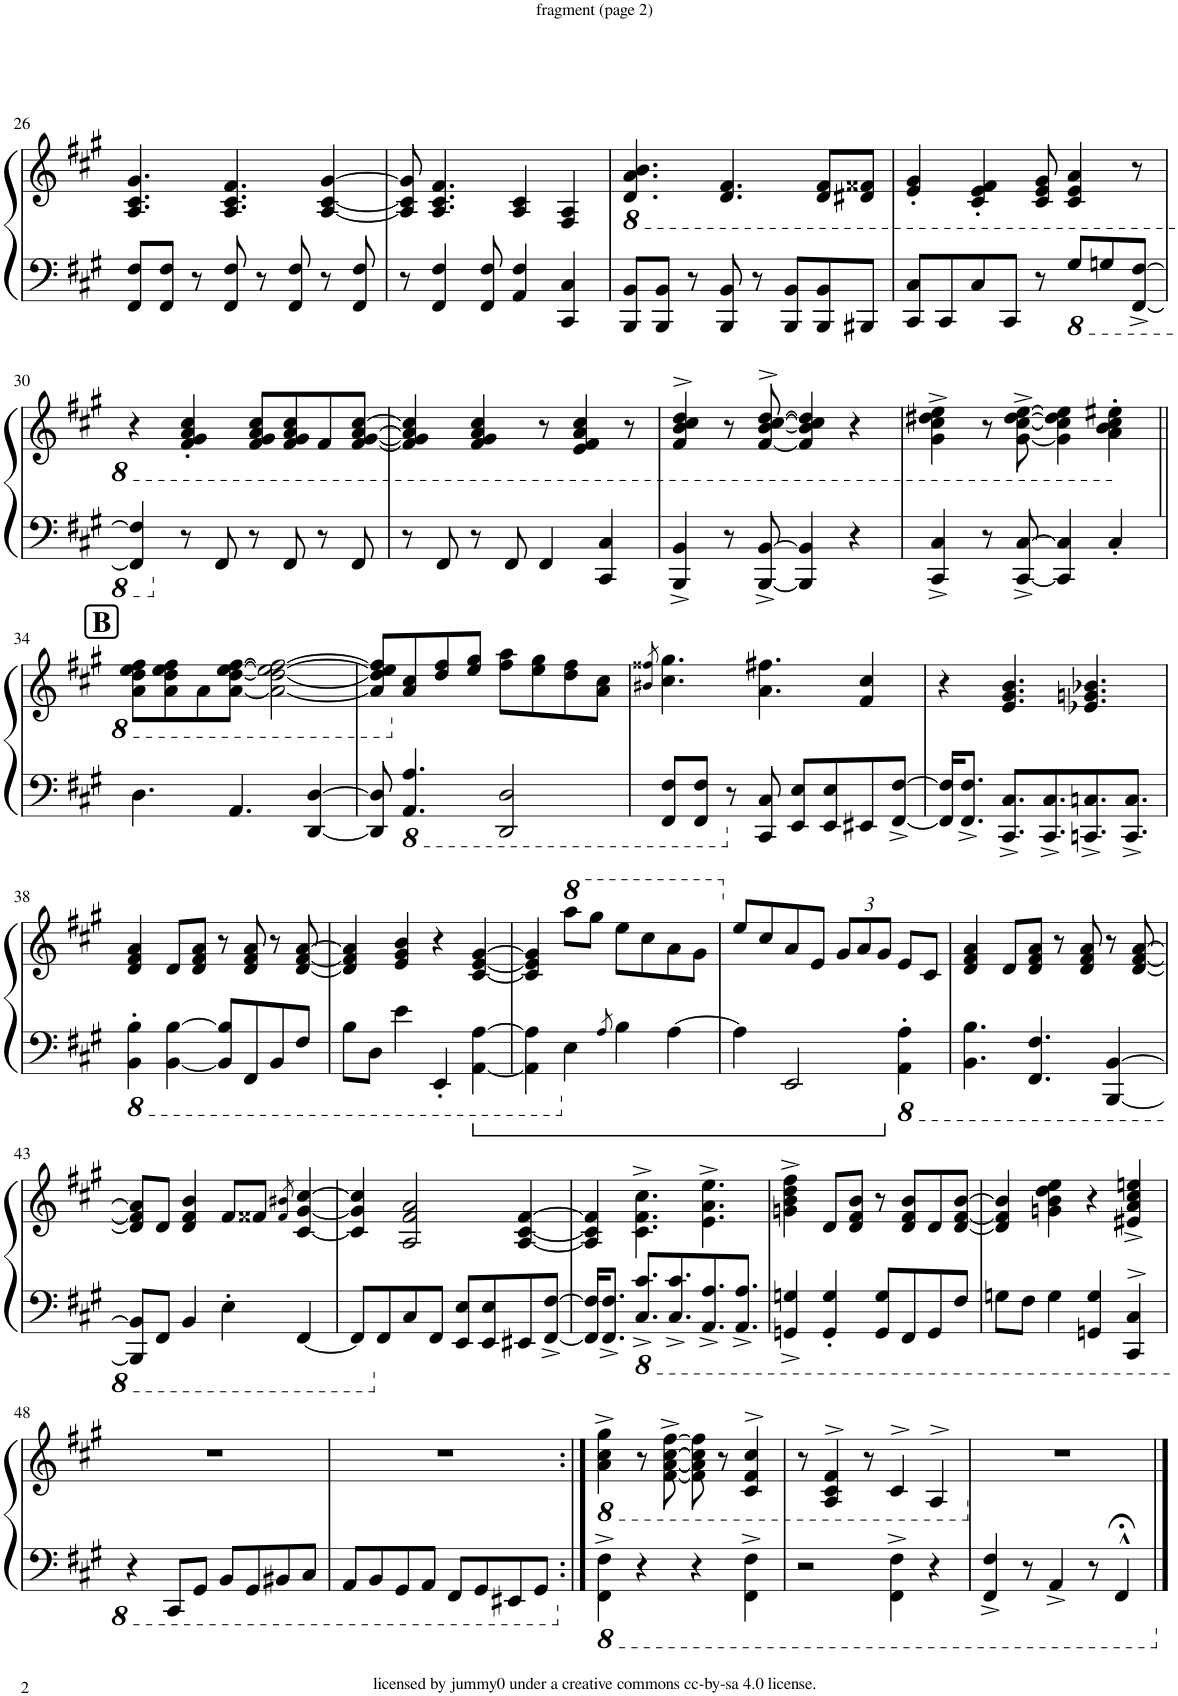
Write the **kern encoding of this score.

**kern	**kern
*part1	*part1
*staff2	*staff1
*I"Piano	*
*I'Pno.	*
!!LO:PB:g=z
*clefF4	*clefG2
*k[f#c#g#]	*k[f#c#g#]
*M4/4	*M4/4
=26	=26
8FF#/ 8F#/L	4.A/ 4.c#/ 4.g#/
8FF#/ 8F#/J	.
8r	.
8FF#/ 8F#/	4.A/ 4.c#/ 4.f#/
8r	.
8FF#/ 8F#/	.
8r	[4A/ [4c#/ [4g#/
8FF#/ 8F#/	.
=27	=27
8r	8A/] 8c#/] 8g#/]
4FF#/ 4F#/	4.A/ 4.c#/ 4.f#/
8FF#/ 8F#/	.
4AA/ 4F#/	4A/ 4c#/
4CC#/ 4C#/	4F#/ 4A/
=28	=28
*	*8ba
8BBB/ 8BB/L	4.D/ 4.A/ 4.B/
8BBB/ 8BB/J	.
8r	.
8BBB/ 8BB/	4.D/ 4.F#/
8r	.
8BBB/ 8BB/L	.
8BBB/ 8BB/	8D/ 8F#/L
8BBB#X/J	8D#X/ 8F##X/J
=29	=29
8CC#/ 8C#/L	4E/' 4G#/'
8CC#/	.
8C#/	4C#/' 4E/' 4F#/'
8CC#/J	.
8r	8C#/ 8E/ 8G#/
*8ba	*
8GG#/L	4C#/ 4E/ 4A/
8GGn/	.
[8FFF#/^ [8FF#/^J	8r
!!LO:LB:g=z
=30	=30
4FFF#/] 4FF#/]	4r
*X8ba	*
8r	4F#/' 4G#/' 4A/' 4c#/'
8FF#/	.
8r	8F#/ 8G#/ 8A/ 8c#/L
8FF#/	8F#/ 8G#/ 8A/ 8c#/
8r	8F#/
8FF#/	[8F#/ [8G#/ [8A/ [8c#/J
=31	=31
8r	4F#/] 4G#/] 4A/] 4c#/]
8FF#/	.
8r	4F#/ 4G#/ 4A/ 4c#/
8FF#/	.
4FF#/	8r
.	4E/ 4F#/ 4A/ 4c#/
4CC#/ 4C#/	.
.	8r
=32	=32
4BBB/^ 4BB/^	4F#/^> 4B/^> 4c#/^> 4d/^>
8r	8r
[8BBB/^ [8BB/^	[8F#/^> [8B/^> [8c#/^> [8d/^>
4BBB/] 4BB/]	4F#/] 4B/] 4c#/] 4d/]
4r	4r
=33	=33
4CC#/^ 4C#/^	4G#\^ 4c#\^ 4d#X\^ 4e\^
8r	8r
[8CC#/^ [8C#/^	[8G#\^ [8c#\^ [8d#\^ [8e\^
4CC#/] 4C#/]	4G#\] 4c#\] 4d#\] 4e\]
4C#'/	4A\' 4B\' 4c#\' 4e#X\'
!!LO:LB:g=z
!!LO:REH:place=s1:a:B:cj:fs=14:t=B
=34||	=34||
4.D\	8A\ 8d\ 8e\ 8f#\L
.	8A\ 8d\ 8e\ 8f#\
.	8A\
4.AA/	[8A\ [8d\ [8e\ [8f#\J
.	2A\_ 2d\_ 2e\_ 2f#\_
[4DD/ [4D/	.
=35	=35
8DD/] 8D/]	8A/] 8d/] 8e/] 8f#/]L
*8ba	*
*	*X8ba
4.AAA/ 4.AA/	8a/ 8cc#/
.	8dd/ 8ff#/
.	8ee/ 8gg#/J
2DDD/ 2DD/	8ff#\ 8aa\L
.	8ee\ 8gg#\
.	8dd\ 8ff#\
.	8a\ 8cc#\J
=36	=36
.	8qb#X/ 8qff##X/
8FFF#/ 8FF#/L	4.cc#\ 4.gg#\
8FFF#/ 8FF#/J	.
*X8ba	*
8r	.
8CC#/ 8C#/	4.a\ 4.ff#X\
8EE/ 8E/L	.
8EE/ 8E/	.
8EE#X/	4f#/ 4cc#/
[8FF#/^ [8F#/^J	.
=37	=37
16FF#/] 16F#/]KL	4r
8.FF#/^ 8.F#/^J	.
8.CC#/^ 8.C#/^L	4.e/ 4.g#/ 4.b/
8.CC#/^ 8.C#/^	.
8.CCn/^ 8.Cn/^	4.e-X/ 4.gn/ 4.b-X/
8.CC/^ 8.C/^J	.
!!LO:LB:g=z
=38	=38
*8ba	*
4BBB\' 4BB\'	4d/ 4f#/ 4a/
[4BBB\ [4BB\	8d/L
.	8d/ 8f#/ 8a/J
8BBB/] 8BB/]L	8r
8FFF#/	8d/ 8f#/ 8a/
8BBB/	8r
8FF#/J	[8d/ [8f#/ [8a/
=39	=39
8BB\L	4d/] 4f#/] 4a/]
8DD\J	.
4E\	4e/ 4g#/ 4b/
4EEE'/	4r
[4AAA\ [4AA\	[4c#/ [4e/ [4g#/
=40	=40
4AAA\] 4AA\]	4c#/] 4e/] 4g#/]
*X8ba	*
*	*8va
4E\	8aaa\L
.	8ggg#\J
8qA/	.
4B\	8eee\L
.	8ccc#\
[4A\	8aa\
.	8gg#\J
=41	=41
*	*X8va
4A\]	8ee/L
.	8cc#/
2EE/	8a/
.	8e/J
*	*Xbrackettup
.	12g#/L
.	12a/
.	12g#/J
*8ba	*
4AAA\' 4AA\'	8e/L
.	8c#/J
=42	=42
4.BBB\ 4.BB\	4d/ 4f#/ 4a/
.	8d/L
4.FFF#/ 4.FF#/	8d/ 8f#/ 8a/J
.	8r
.	8d/ 8f#/ 8a/
[4BBBB/ [4BBB/	8r
.	[8d/ [8f#/ [8a/
!!LO:LB:g=z
=43	=43
8BBBB/] 8BBB/]L	8d/] 8f#/] 8a/]L
8FFF#/J	8d/J
4BBB/	4d/ 4f#/ 4b/
4EE'\	8f#/L
.	8f##X/J
.	8qf##/ 8qb#X/
[4FFF#/	[4c#/ [4g#/ [4cc#/
=44	=44
8FFF#/L]	4c#/] 4g#/] 4cc#/]
*X8ba	*
8FF#/	.
8C#/	2A/ 2f#/ 2a/
8FF#/J	.
8EE/ 8E/L	.
8EE/ 8E/	.
8EE#X/	[4A/ [4c#/ [4f#/
[8FF#/^ [8F#/^J	.
=45	=45
16FF#/] 16F#/]KL	4A/] 4c#/] 4f#/]
8.FF#/^ 8.F#/^J	.
*8ba	*
8.CC#/^ 8.C#/^L	4.c#\^> 4.f#\^> 4.cc#\^>
8.CC#/^ 8.C#/^	.
8.AAA/^ 8.AA/^	4.e\^> 4.a\^> 4.ee\^>
8.AAA/^ 8.AA/^J	.
=46	=46
4GGGn/^ 4GGn/^	4gn\^ 4b\^ 4dd\^ 4ff#\^
4GGG/' 4GG/'	8d/L
.	8d/ 8f#/ 8b/J
8GGG/ 8GG/L	8r
8FFF#/	8d/ 8f#/ 8b/L
8GGG/	8d/
8FF#/J	[8d/ [8f#/ [8b/J
=47	=47
8GGn\L	4d/] 4f#/] 4b/]
8FF#\J	.
4GG\	4gn\ 4b\ 4dd\ 4ee\
4GGGn/ 4GG/	4r
4CCC#/^> 4CC#/^>	4e#X/^ 4a/^ 4cc#/^ 4een/^
!!LO:LB:g=z
=48	=48
4r	1r
8CCC#/L	.
8GGG#/J	.
8BBB/L	.
8GGG#/	.
8BBB#X/	.
8CC#/J	.
=49	=49
8AAA/L	1r
8BBB/	.
8GGG#/	.
8AAA/J	.
8FFF#/L	.
8GGG#/	.
8EEE#X/	.
8GGG#/J	.
=50:|!	=50:|!
*X8ba	*
*8ba	*
*	*8ba
4FFF#\^ 4FF#\^	4A\^ 4c#\^ 4g#\^
4r	8r
.	[8F#\^ [8A\^ [8c#\^ [8f#\^
4r	8F#\] 8A\] 8c#\] 8f#\]
.	8r
4FFF#\^ 4FF#\^	4C#/^> 4F#/^> 4c#/^>
=51	=51
2r	8r
.	4AA/^> 4C#/^> 4F#/^>
.	8r
4FFF#\^ 4FF#\^	4C#^>/
4r	4AA^>/
=52	=52
*	*X8ba
4FFF#/^ 4FF#/^	1r
8r	.
4AAA^/	.
8r	.
4FFF#;<^^/	.
*X8ba	*
==	==
*-	*-
